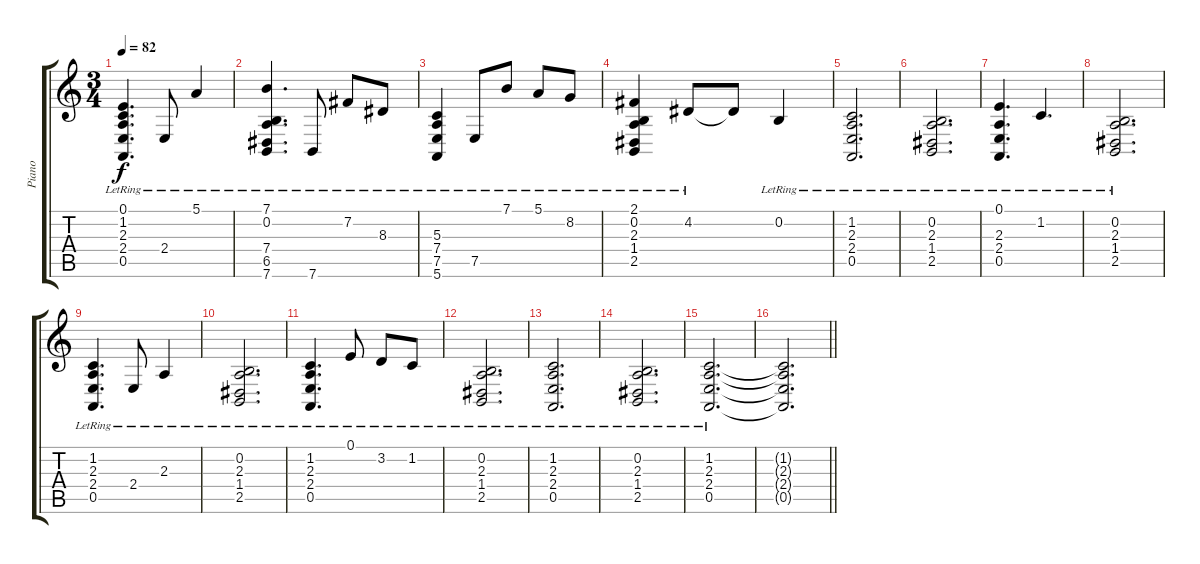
\track ("Piano" "Piano") {instrument acousticgrandpiano}
\staff {score tabs}
\tuning (E4 B3 G3 D3 A2 E2) {hide}
\ts (3 4)
\tempo 82
\clef g2
\ks c
(0.1{lr} 1.2{lr} 2.3{lr} 2.4{lr} 0.5{lr}).4{d dy f} 2.4{lr}.8 5.1{lr}.4 |
(7.1{lr} 0.2{lr} 7.4{lr} 6.5{lr} 7.6{lr}).4{d} 7.6{lr}.8 7.2{lr}.8 8.3{lr}.8 |
(5.3{lr} 7.4{lr} 7.5{lr} 5.6{lr}).4 7.5{lr}.8 7.1{lr}.8 5.1{lr}.8 8.2{lr}.8 |
(2.1{lr} 0.2{lr} 2.3{lr} 1.4{lr} 2.5{lr}).4 4.2{lr}.8 4.2{t}.8 0.2{lr}.4 |
(1.2{lr} 2.3{lr} 2.4{lr} 0.5{lr}).2{d} |
(0.2{lr} 2.3{lr} 1.4{lr} 2.5{lr}).2{d} |
(0.1{lr} 2.3{lr} 2.4{lr} 0.5{lr}).4{d} 1.2{lr}.4{d} |
(0.2{lr} 2.3{lr} 1.4{lr} 2.5{lr}).2{d} |
(1.2{lr} 2.3{lr} 2.4{lr} 0.5{lr}).4{d} 2.4{lr}.8 2.3{lr}.4 |
(0.2{lr} 2.3{lr} 1.4{lr} 2.5{lr}).2{d} |
(1.2{lr} 2.3{lr} 2.4{lr} 0.5{lr}).4{d} 0.1{lr}.8 3.2{lr}.8 1.2{lr}.8 |
(0.2{lr} 2.3{lr} 1.4{lr} 2.5{lr}).2{d} |
(1.2{lr} 2.3{lr} 2.4{lr} 0.5{lr}).2{d} |
(0.2{lr} 2.3{lr} 1.4{lr} 2.5{lr}).2{d} |
(1.2{lr} 2.3{lr} 2.4{lr} 0.5{lr}).2{d} |
\barLineRight lightlight
(1.2{t} 2.3{t} 2.4{t} 0.5{t}).2{d}
